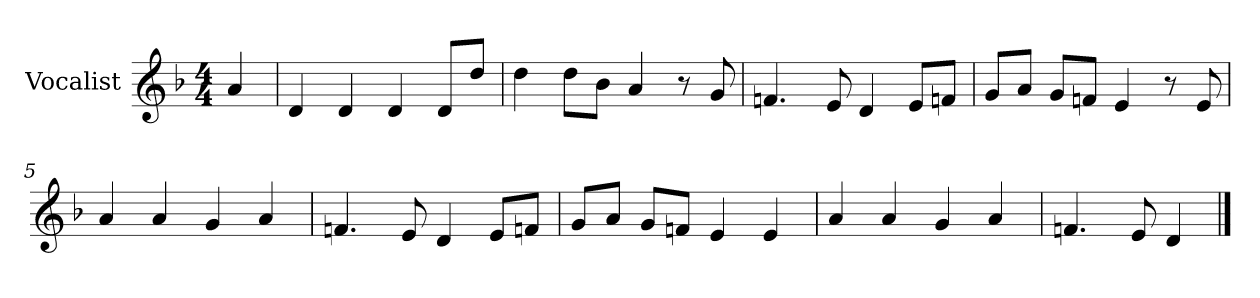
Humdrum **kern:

**kern
*part1
*staff1
*I"Vocalist
*k[b-]
*d:
*M4/4
=
4a
=1
4d
4d
4d
8dL
8ddJ
=2
4dd
8ddL
8b-J
4a
8r
8g
=3
4.fn
8e
4d
8eL
8fnJ
=4
8gL
8aJ
8gL
8fnJ
4e
8r
8e
=5
4a
4a
4g
4a
=6
4.fn
8e
4d
8eL
8fnJ
=7
8gL
8aJ
8gL
8fnJ
4e
4e
=8
4a
4a
4g
4a
=9
4.fn
8e
4d
==
*-
